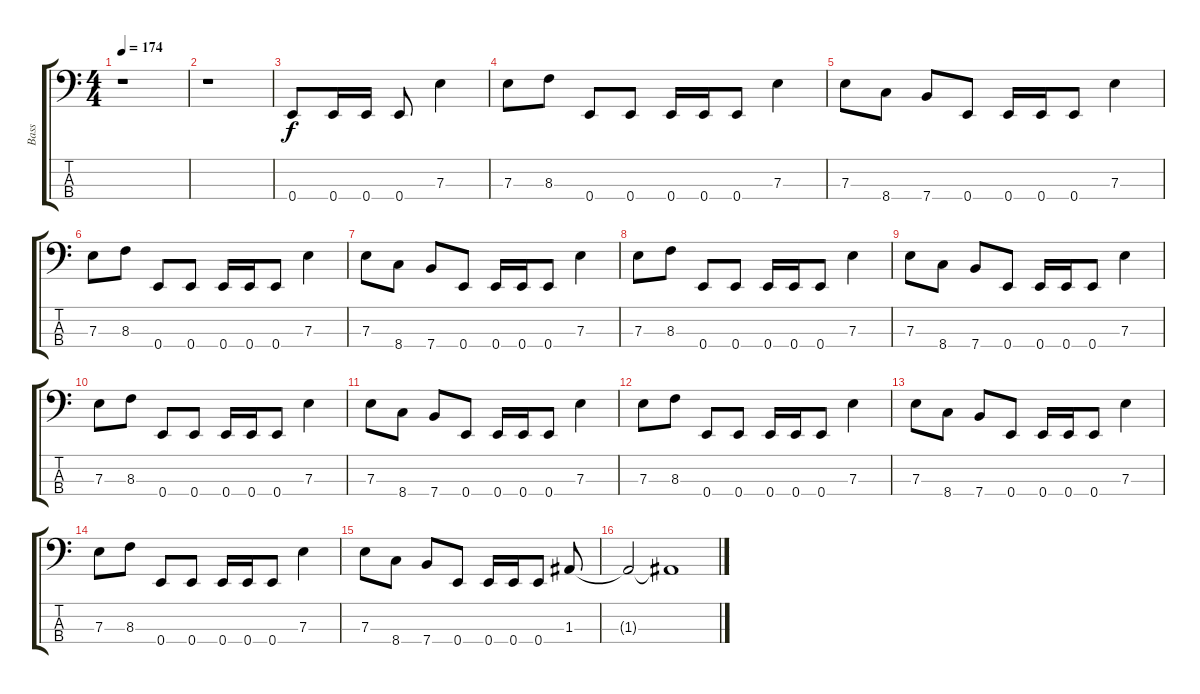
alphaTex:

\track ("Bass" "Bass") {instrument electricbassfinger}
\staff {score tabs}
\tuning (G2 D2 A1 E1) {hide}
\ts (4 4)
\tempo 174
\clef f4
\ks c
r.1{dy f} |
r.1 |
0.4.8 0.4.16 0.4.16 0.4.8 7.3.4 |
7.3.8 8.3.8 0.4.8 0.4.8 0.4.16 0.4.16 0.4.8 7.3.4 |
7.3.8 8.4.8 7.4.8 0.4.8 0.4.16 0.4.16 0.4.8 7.3.4 |
7.3.8 8.3.8 0.4.8 0.4.8 0.4.16 0.4.16 0.4.8 7.3.4 |
7.3.8 8.4.8 7.4.8 0.4.8 0.4.16 0.4.16 0.4.8 7.3.4 |
7.3.8 8.3.8 0.4.8 0.4.8 0.4.16 0.4.16 0.4.8 7.3.4 |
7.3.8 8.4.8 7.4.8 0.4.8 0.4.16 0.4.16 0.4.8 7.3.4 |
7.3.8 8.3.8 0.4.8 0.4.8 0.4.16 0.4.16 0.4.8 7.3.4 |
7.3.8 8.4.8 7.4.8 0.4.8 0.4.16 0.4.16 0.4.8 7.3.4 |
7.3.8 8.3.8 0.4.8 0.4.8 0.4.16 0.4.16 0.4.8 7.3.4 |
7.3.8 8.4.8 7.4.8 0.4.8 0.4.16 0.4.16 0.4.8 7.3.4 |
7.3.8 8.3.8 0.4.8 0.4.8 0.4.16 0.4.16 0.4.8 7.3.4 |
7.3.8 8.4.8 7.4.8 0.4.8 0.4.16 0.4.16 0.4.8 1.3.8 |
1.3{t}.2 1.3{t}.1
